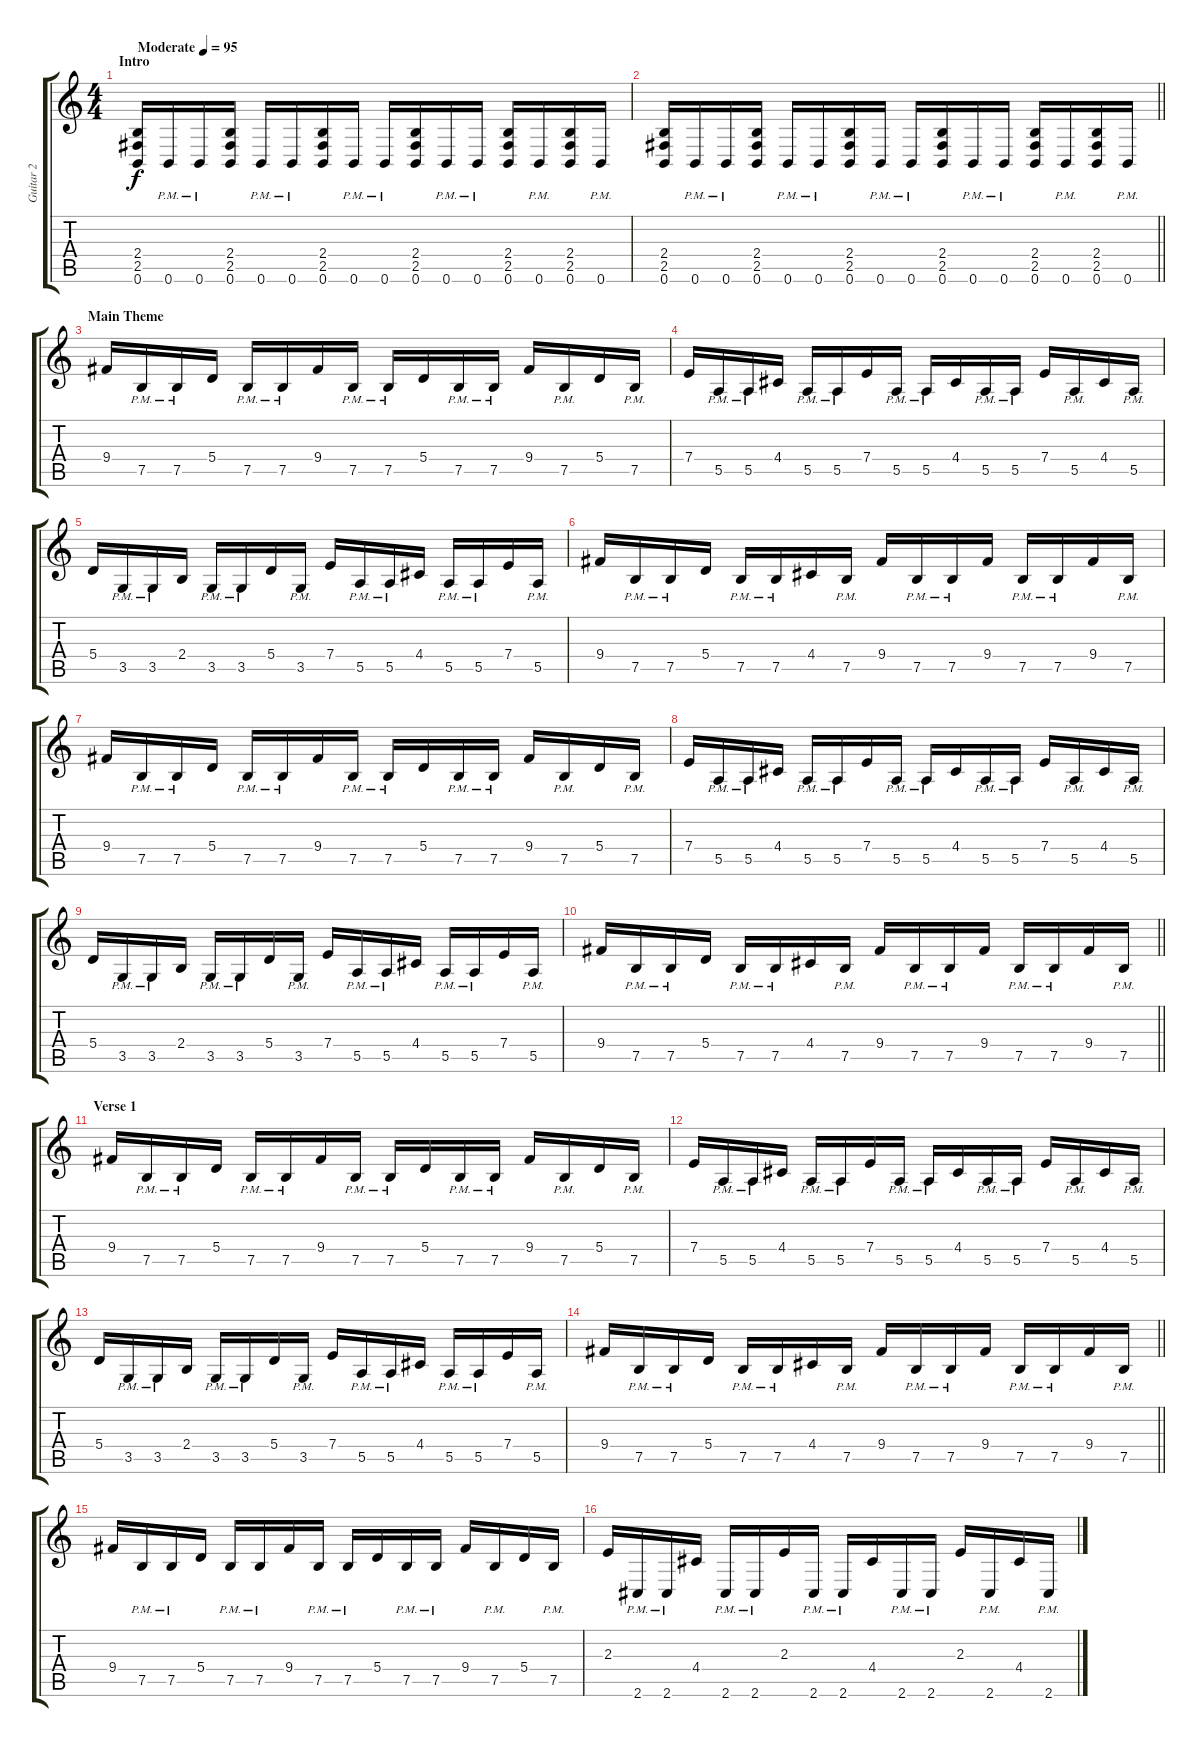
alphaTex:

\track ("Guitar 2" "Guitar 2") {instrument distortionguitar}
\staff {score tabs}
\tuning (B3 Gb3 D3 A2 E2 B1) {hide}
\ts (4 4)
\section ("" "Intro")
\tempo (95 "Moderate")
\clef g2
\ks c
(2.4 2.5 0.6).16{dy f instrument distortionguitar} 0.6{pm}.16 0.6{pm}.16 (2.4 2.5 0.6).16 0.6{pm}.16 0.6{pm}.16 (2.4 2.5 0.6).16 0.6{pm}.16 0.6{pm}.16 (2.4 2.5 0.6).16 0.6{pm}.16 0.6{pm}.16 (2.4 2.5 0.6).16 0.6{pm}.16 (2.4 2.5 0.6).16 0.6{pm}.16 |
\barLineRight lightlight
(2.4 2.5 0.6).16 0.6{pm}.16 0.6{pm}.16 (2.4 2.5 0.6).16 0.6{pm}.16 0.6{pm}.16 (2.4 2.5 0.6).16 0.6{pm}.16 0.6{pm}.16 (2.4 2.5 0.6).16 0.6{pm}.16 0.6{pm}.16 (2.4 2.5 0.6).16 0.6{pm}.16 (2.4 2.5 0.6).16 0.6{pm}.16 |
\section ("" "Main Theme")
9.4.16 7.5{pm}.16 7.5{pm}.16 5.4.16 7.5{pm}.16 7.5{pm}.16 9.4.16 7.5{pm}.16 7.5{pm}.16 5.4.16 7.5{pm}.16 7.5{pm}.16 9.4.16 7.5{pm}.16 5.4.16 7.5{pm}.16 |
7.4.16 5.5{pm}.16 5.5{pm}.16 4.4.16 5.5{pm}.16 5.5{pm}.16 7.4.16 5.5{pm}.16 5.5{pm}.16 4.4.16 5.5{pm}.16 5.5{pm}.16 7.4.16 5.5{pm}.16 4.4.16 5.5{pm}.16 |
5.4.16 3.5{pm}.16 3.5{pm}.16 2.4.16 3.5{pm}.16 3.5{pm}.16 5.4.16 3.5{pm}.16 7.4.16 5.5{pm}.16 5.5{pm}.16 4.4.16 5.5{pm}.16 5.5{pm}.16 7.4.16 5.5{pm}.16 |
9.4.16 7.5{pm}.16 7.5{pm}.16 5.4.16 7.5{pm}.16 7.5{pm}.16 4.4.16 7.5{pm}.16 9.4.16 7.5{pm}.16 7.5{pm}.16 9.4.16 7.5{pm}.16 7.5{pm}.16 9.4.16 7.5{pm}.16 |
9.4.16 7.5{pm}.16 7.5{pm}.16 5.4.16 7.5{pm}.16 7.5{pm}.16 9.4.16 7.5{pm}.16 7.5{pm}.16 5.4.16 7.5{pm}.16 7.5{pm}.16 9.4.16 7.5{pm}.16 5.4.16 7.5{pm}.16 |
7.4.16 5.5{pm}.16 5.5{pm}.16 4.4.16 5.5{pm}.16 5.5{pm}.16 7.4.16 5.5{pm}.16 5.5{pm}.16 4.4.16 5.5{pm}.16 5.5{pm}.16 7.4.16 5.5{pm}.16 4.4.16 5.5{pm}.16 |
5.4.16 3.5{pm}.16 3.5{pm}.16 2.4.16 3.5{pm}.16 3.5{pm}.16 5.4.16 3.5{pm}.16 7.4.16 5.5{pm}.16 5.5{pm}.16 4.4.16 5.5{pm}.16 5.5{pm}.16 7.4.16 5.5{pm}.16 |
\barLineRight lightlight
9.4.16 7.5{pm}.16 7.5{pm}.16 5.4.16 7.5{pm}.16 7.5{pm}.16 4.4.16 7.5{pm}.16 9.4.16 7.5{pm}.16 7.5{pm}.16 9.4.16 7.5{pm}.16 7.5{pm}.16 9.4.16 7.5{pm}.16 |
\section ("" "Verse 1")
9.4.16 7.5{pm}.16 7.5{pm}.16 5.4.16 7.5{pm}.16 7.5{pm}.16 9.4.16 7.5{pm}.16 7.5{pm}.16 5.4.16 7.5{pm}.16 7.5{pm}.16 9.4.16 7.5{pm}.16 5.4.16 7.5{pm}.16 |
7.4.16 5.5{pm}.16 5.5{pm}.16 4.4.16 5.5{pm}.16 5.5{pm}.16 7.4.16 5.5{pm}.16 5.5{pm}.16 4.4.16 5.5{pm}.16 5.5{pm}.16 7.4.16 5.5{pm}.16 4.4.16 5.5{pm}.16 |
5.4.16 3.5{pm}.16 3.5{pm}.16 2.4.16 3.5{pm}.16 3.5{pm}.16 5.4.16 3.5{pm}.16 7.4.16 5.5{pm}.16 5.5{pm}.16 4.4.16 5.5{pm}.16 5.5{pm}.16 7.4.16 5.5{pm}.16 |
\barLineRight lightlight
9.4.16 7.5{pm}.16 7.5{pm}.16 5.4.16 7.5{pm}.16 7.5{pm}.16 4.4.16 7.5{pm}.16 9.4.16 7.5{pm}.16 7.5{pm}.16 9.4.16 7.5{pm}.16 7.5{pm}.16 9.4.16 7.5{pm}.16 |
9.4.16 7.5{pm}.16 7.5{pm}.16 5.4.16 7.5{pm}.16 7.5{pm}.16 9.4.16 7.5{pm}.16 7.5{pm}.16 5.4.16 7.5{pm}.16 7.5{pm}.16 9.4.16 7.5{pm}.16 5.4.16 7.5{pm}.16 |
2.3.16 2.6{pm}.16 2.6{pm}.16 4.4.16 2.6{pm}.16 2.6{pm}.16 2.3.16 2.6{pm}.16 2.6{pm}.16 4.4.16 2.6{pm}.16 2.6{pm}.16 2.3.16 2.6{pm}.16 4.4.16 2.6{pm}.16
